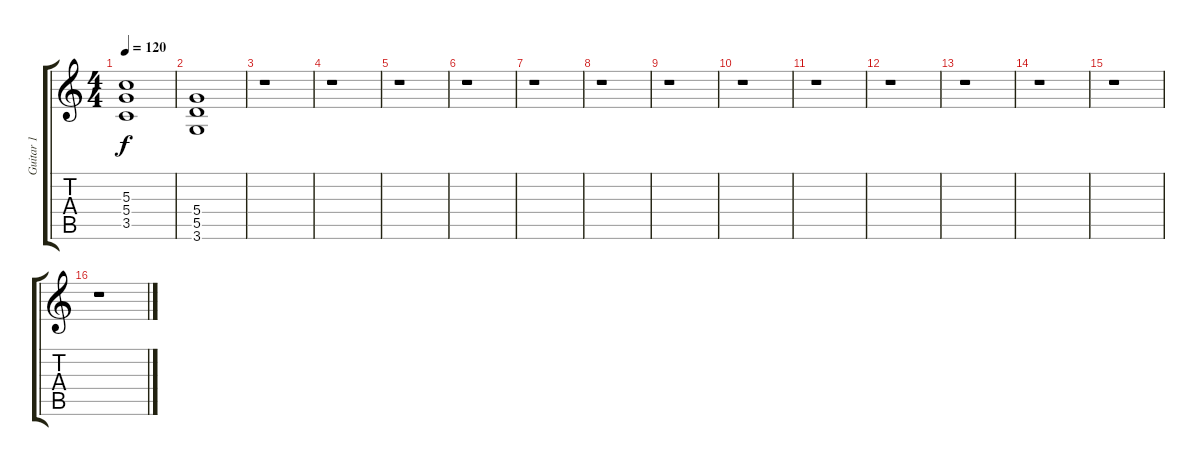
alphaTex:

\track ("Guitar 1" "Guitar 1") {instrument overdrivenguitar}
\staff {score tabs}
\tuning (E4 B3 G3 D3 A2 E2) {hide}
\ts (4 4)
\tempo 120
\clef g2
\ks c
(5.3 5.4 3.5).1{dy f} |
(5.4 5.5 3.6).1 |
r.1 |
r.1 |
r.1 |
r.1 |
r.1 |
r.1 |
r.1 |
r.1 |
r.1 |
r.1 |
r.1 |
r.1 |
r.1 |
r.1
